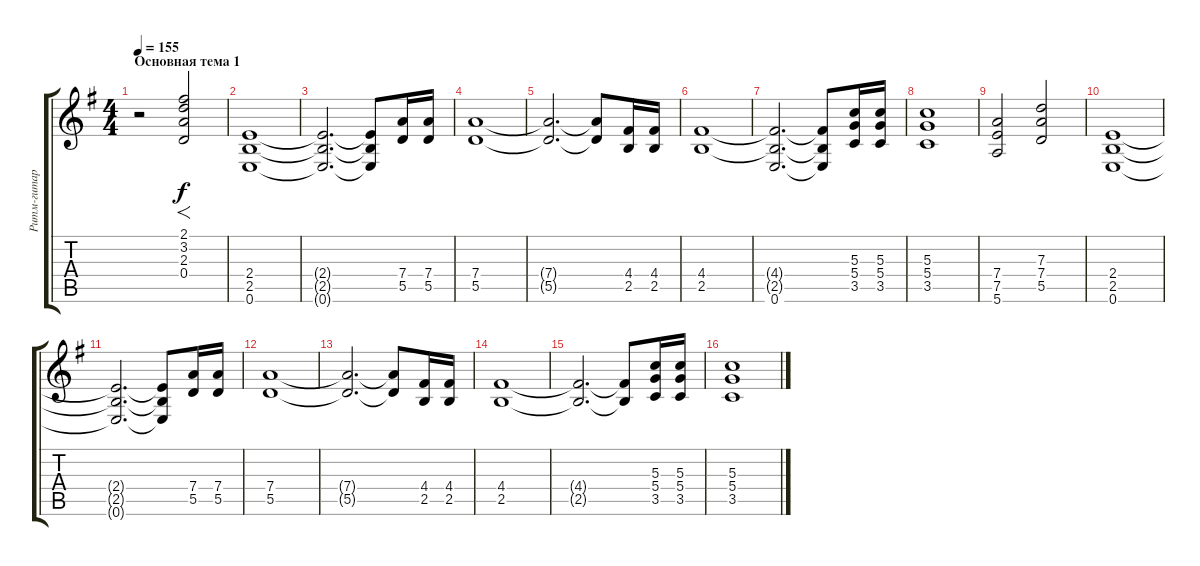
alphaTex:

\track ("Ритм-гитара" "Ритм-гитар") {instrument distortionguitar}
\staff {score tabs}
\tuning (E4 B3 G3 D3 A2 E2) {hide}
\ts (4 4)
\section ("" "Основная тема 1")
\tempo 155
\clef g2
\ks eminor
r.2{dy f} (2.1 3.2 2.3 0.4).2{f} |
(2.4 2.5 0.6).1 |
(2.4{t} 2.5{t} 0.6{t}).2{d} (2.4{t} 2.5{t} 0.6{t}).8 (7.4 5.5).16 (7.4 5.5).16 |
(7.4 5.5).1 |
(7.4{t} 5.5{t}).2{d} (7.4{t} 5.5{t}).8 (4.4 2.5).16 (4.4 2.5).16 |
(4.4 2.5).1 |
(4.4{t} 2.5{t} 0.6).2{d} (4.4{t} 2.5{t} 0.6{t}).8 (5.3 5.4 3.5).16 (5.3 5.4 3.5).16 |
(5.3 5.4 3.5).1 |
(7.4 7.5 5.6).2 (7.3 7.4 5.5).2 |
(2.4 2.5 0.6).1 |
(2.4{t} 2.5{t} 0.6{t}).2{d} (2.4{t} 2.5{t} 0.6{t}).8 (7.4 5.5).16 (7.4 5.5).16 |
(7.4 5.5).1 |
(7.4{t} 5.5{t}).2{d} (7.4{t} 5.5{t}).8 (4.4 2.5).16 (4.4 2.5).16 |
(4.4 2.5).1 |
(4.4{t} 2.5{t}).2{d} (4.4{t} 2.5{t}).8 (5.3 5.4 3.5).16 (5.3 5.4 3.5).16 |
(5.3 5.4 3.5).1
